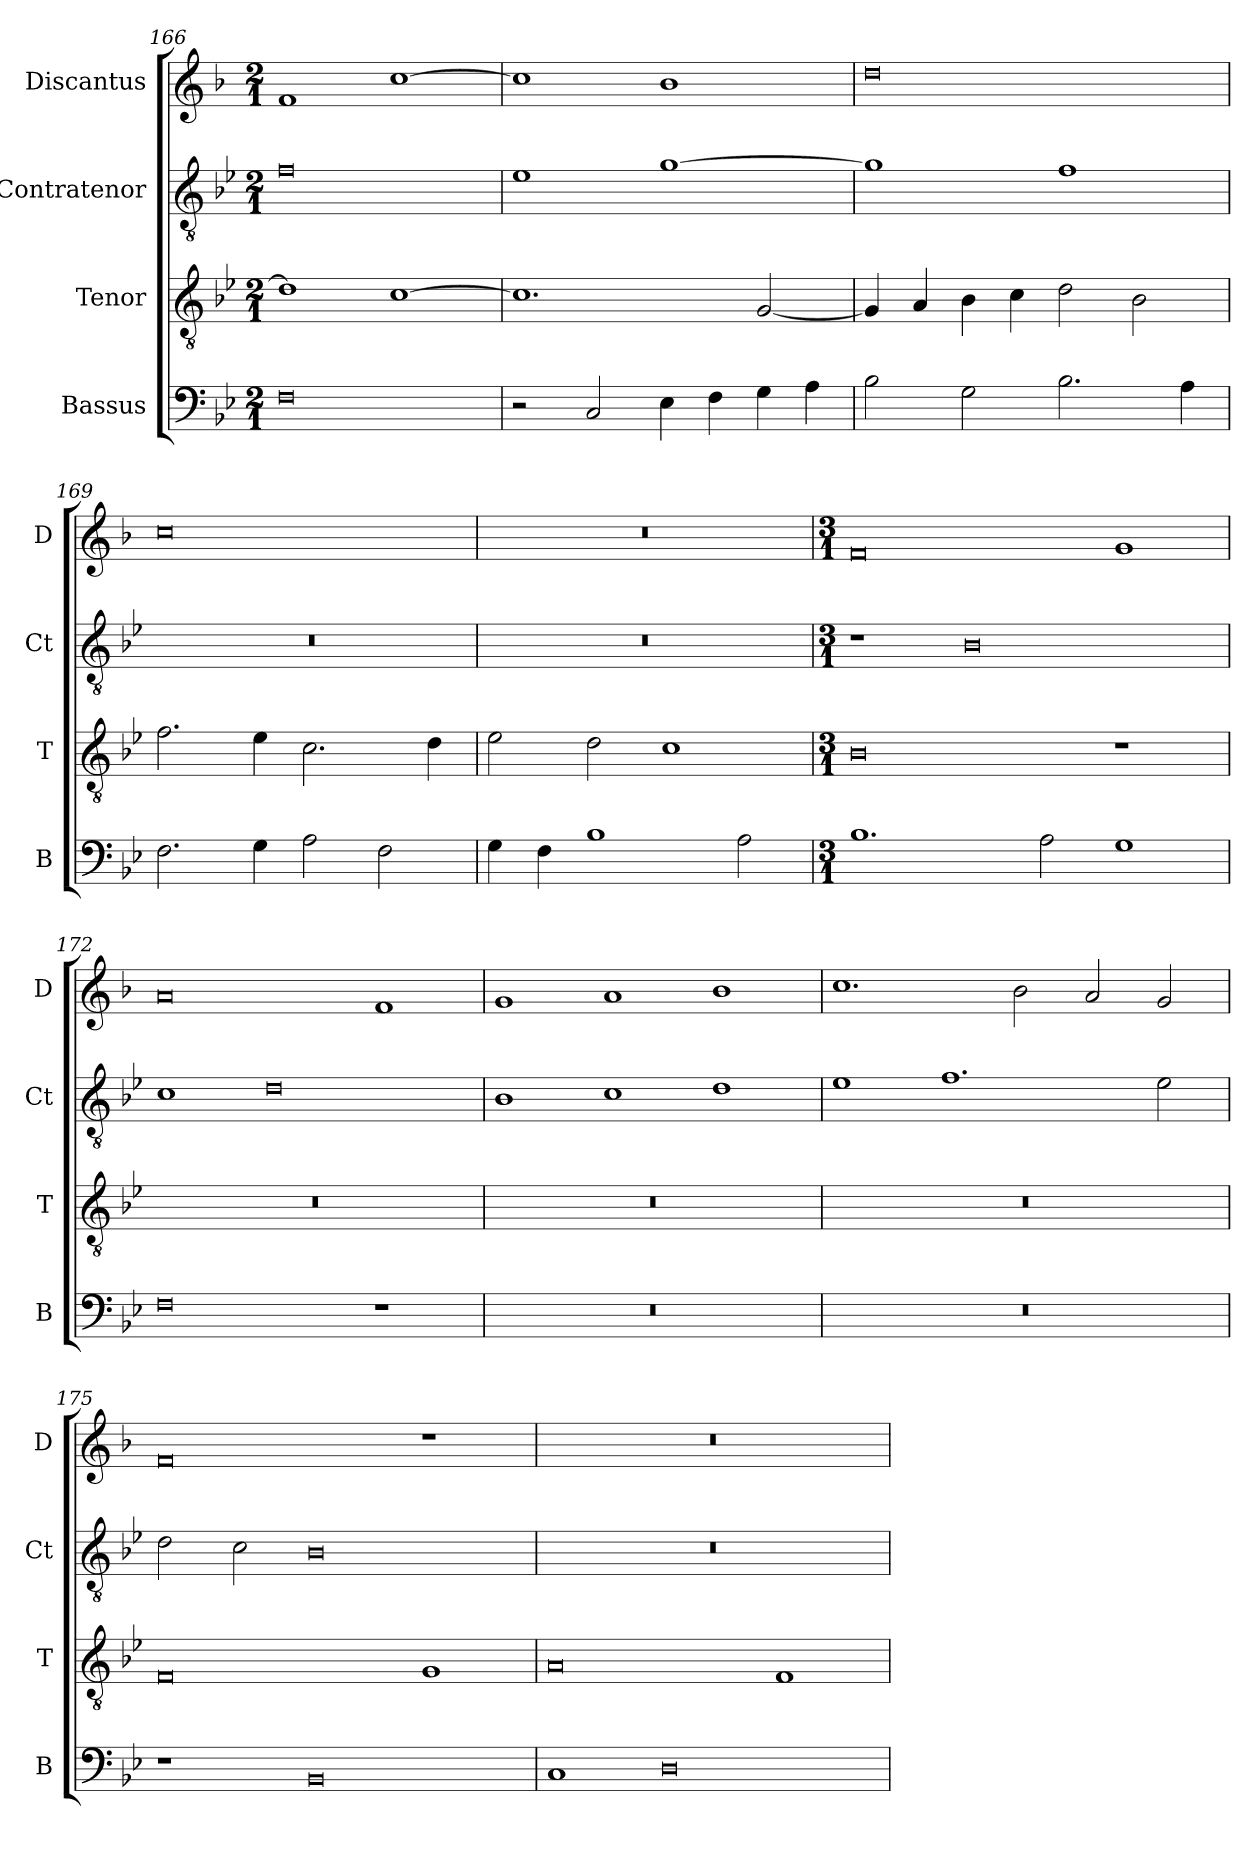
**kern	**kern	**kern	**kern
*part4	*part3	*part2	*part1
*staff4	*staff3	*staff2	*staff1
*I"Bassus	*I"Tenor	*I"Contratenor	*I"Discantus
*I'B	*I'T	*I'Ct	*I'D
*clefF4	*clefGv2	*clefGv2	*clefG2
*k[b-e-]	*k[b-e-]	*k[b-e-]	*k[b-]
*M2/1	*M2/1	*M2/1	*M2/1
=166	=166	=166	=166
0F	1d\]	0f	1f/
.	[1c\	.	[1cc\
=167	=167	=167	=167
2r	1.c\]	1e-\	1cc\]
2C/	.	.	.
4E-\	.	[1g\	1b-\
4F\	.	.	.
4G\	[2G/	.	.
4A\	.	.	.
=168	=168	=168	=168
2B-\	4G/]	1g\]	0dd
.	4A/	.	.
2G\	4B-\	.	.
.	4c\	.	.
2.B-\	2d\	1f\	.
.	2B-\	.	.
4A\	.	.	.
=169	=169	=169	=169
2.F\	2.f\	0r	0cc
4G\	4e-\	.	.
2A\	2.c\	.	.
2F\	.	.	.
.	4d\	.	.
=170	=170	=170	=170
4G\	2e-\	0r	0r
4F\	.	.	.
1B-\	2d\	.	.
.	1c\	.	.
2A\	.	.	.
=171	=171	=171	=171
*M3/1	*M3/1	*M3/1	*M3/1
1.B-\	0B-	1r	0f
.	.	0B-	.
2A\	.	.	.
1G\	1r	.	1g/
=172	=172	=172	=172
0F	0.r	1c\	0a
.	.	0d	.
1r	.	.	1f/
=173	=173	=173	=173
0.r	0.r	1B-\	1g/
.	.	1c\	1a/
.	.	1d\	1b-\
=174	=174	=174	=174
0.r	0.r	1e-\	1.cc\
.	.	1.f\	.
.	.	.	2b-\
.	.	.	2a/
.	.	2e-\	2g/
=175	=175	=175	=175
1r	0F	2d\	0f
.	.	2c\	.
0BB-	.	0B-	.
.	1G/	.	1r
=176	=176	=176	=176
1C/	0A	0.r	0.r
0D	.	.	.
.	1F/	.	.
=	=	=	=
*-	*-	*-	*-
